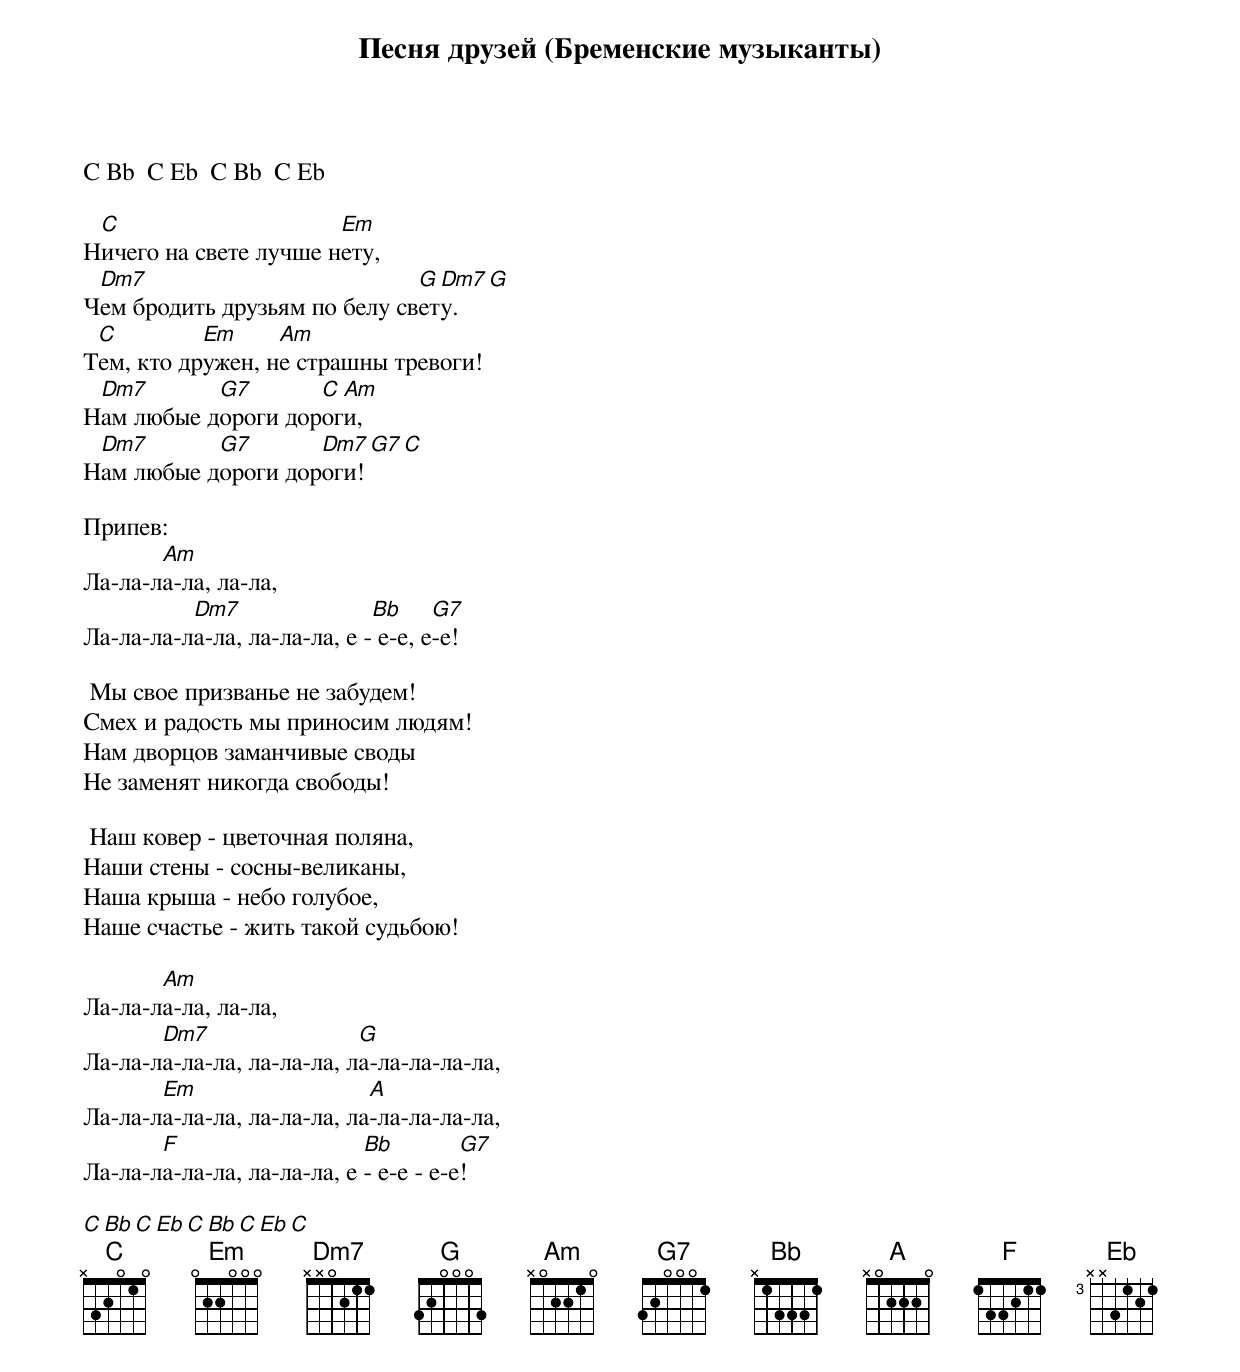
                      Песня друзей (Бременские музыканты)

C Bb  C Eb  C Bb  C Eb

 C                     Em
Ничего на свете лучше нету,
 Dm7                          G Dm7 G
Чем бродить друзьям по белу свету.
 C         Em     Am
Тем, кто дружен, не страшны тревоги!
 Dm7       G7       C Am
Нам любые дороги дороги,
 Dm7       G7       Dm7 G7 C
Нам любые дороги дороги!

Припев:
       Am
Ла-ла-ла-ла, ла-ла,
          Dm7                Bb     G7
Ла-ла-ла-ла-ла, ла-ла-ла, е - е-е, е-е!

 Мы свое призванье не забудем!
Смех и радость мы приносим людям!
Нам дворцов заманчивые своды
Не заменят никогда свободы!

 Наш ковер - цветочная поляна,
Наши стены - сосны-великаны,
Наша крыша - небо голубое,
Наше счастье - жить такой судьбою!

       Am
Ла-ла-ла-ла, ла-ла,
       Dm7                 G
Ла-ла-ла-ла-ла, ла-ла-ла, ла-ла-ла-ла-ла,
       Em                   A
Ла-ла-ла-ла-ла, ла-ла-ла, ла-ла-ла-ла-ла,
       F                    Bb         G7
Ла-ла-ла-ла-ла, ла-ла-ла, е - е-е - е-е!

C Bb  C Eb  C Bb  C Eb  C
